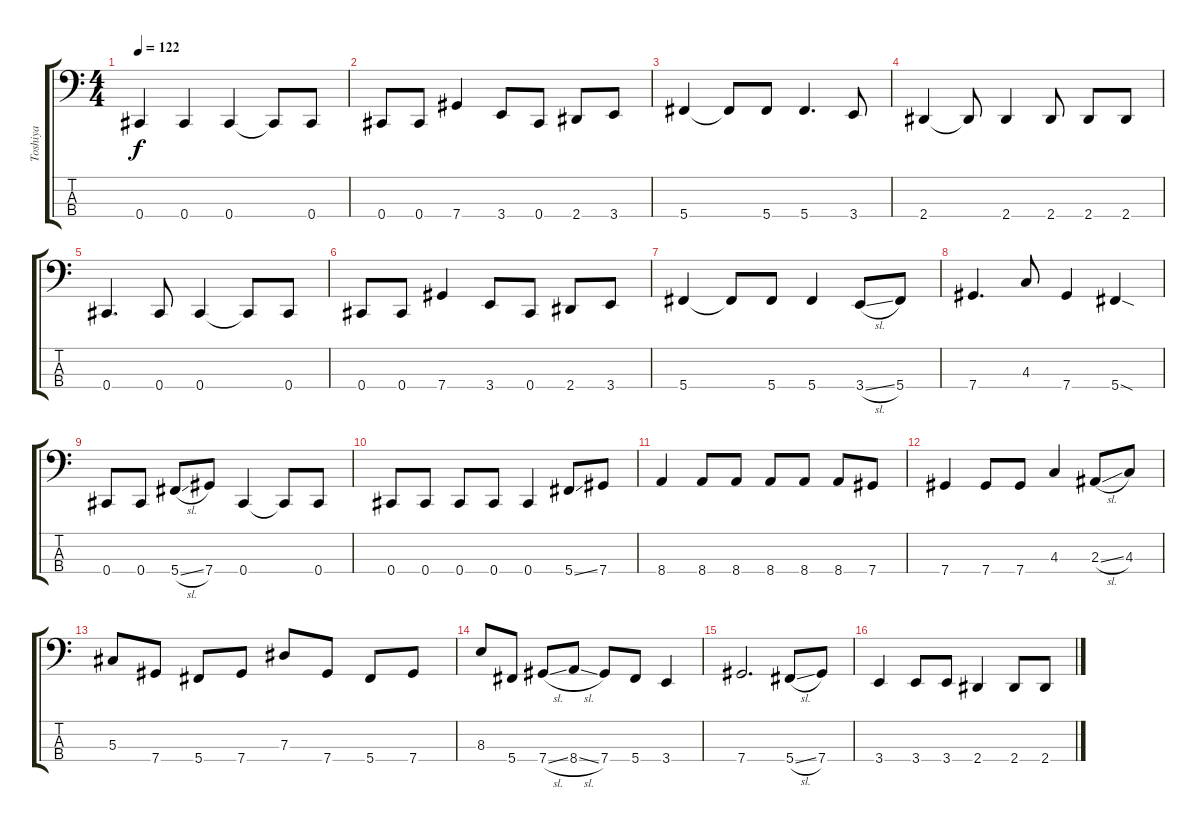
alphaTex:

\track ("Toshiya" "Toshiya") {instrument electricbasspick}
\staff {score tabs}
\tuning (Gb2 Db2 Ab1 Db1) {hide}
\ts (4 4)
\tempo 122
\clef f4
\ks c
0.4.4{dy f} 0.4.4 0.4.4 0.4{t}.8 0.4.8 |
0.4.8 0.4.8 7.4.4 3.4.8 0.4.8 2.4.8 3.4.8 |
5.4.4 5.4{t}.8 5.4.8 5.4.4{d} 3.4.8 |
2.4.4 2.4{t}.8 2.4.4 2.4.8 2.4.8 2.4.8 |
0.4.4{d} 0.4.8 0.4.4 0.4{t}.8 0.4.8 |
0.4.8 0.4.8 7.4.4 3.4.8 0.4.8 2.4.8 3.4.8 |
5.4.4 5.4{t}.8 5.4.8 5.4.4 3.4{sl}.8 5.4.8 |
7.4.4{d} 4.3.8 7.4.4 5.4{sod}.4 |
0.4.8 0.4.8 5.4{sl}.8 7.4.8 0.4.4 0.4{t}.8 0.4.8 |
0.4.8 0.4.8 0.4.8 0.4.8 0.4.4 5.4{ss}.8 7.4.8 |
8.4.4 8.4.8 8.4.8 8.4.8 8.4.8 8.4.8 7.4.8 |
7.4.4 7.4.8 7.4.8 4.3.4 2.3{sl}.8 4.3.8 |
5.3.8 7.4.8 5.4.8 7.4.8 7.3.8 7.4.8 5.4.8 7.4.8 |
8.3.8 5.4.8 7.4{sl}.8 8.4{sl}.8 7.4.8 5.4.8 3.4.4 |
7.4.2{d} 5.4{sl}.8 7.4.8 |
3.4.4 3.4.8 3.4.8 2.4.4 2.4.8 2.4.8
